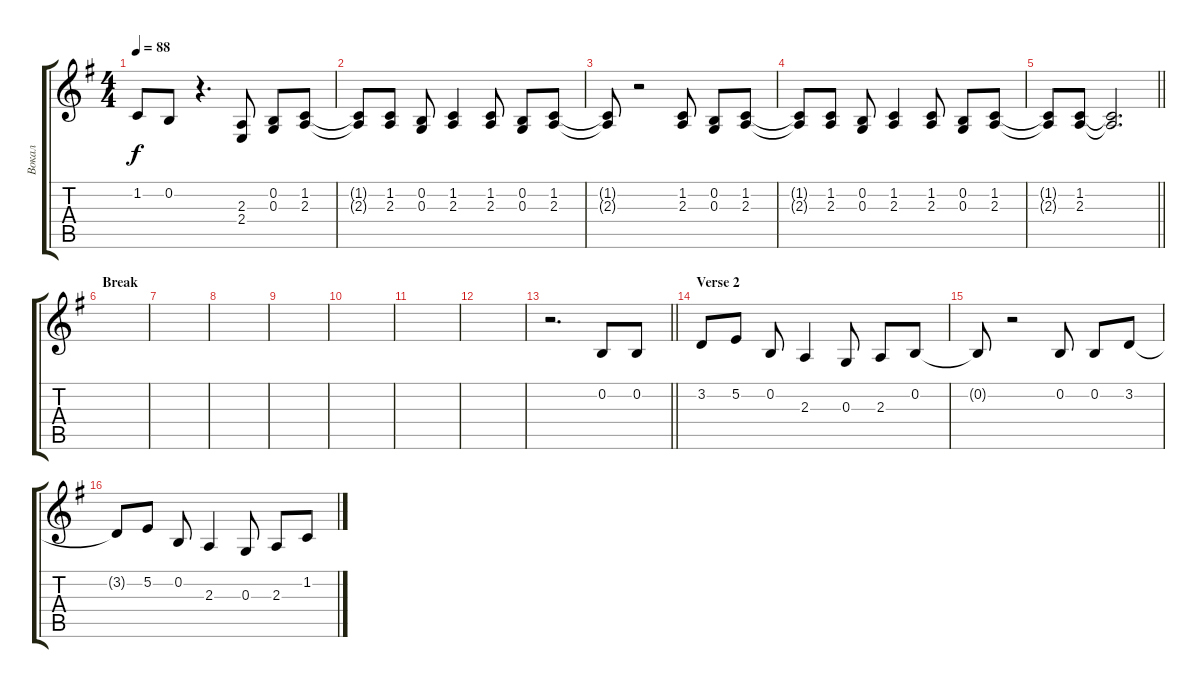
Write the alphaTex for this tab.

\track ("Вокал" "Вокал") {instrument trumpet}
\staff {score tabs}
\tuning (E4 B3 G3 D3 A2 E2) {hide}
\ts (4 4)
\tempo 88
\clef g2
\ks eminor
1.2{t}.8{dy f} 0.2.8 r.4{d} (2.3 2.4).8 (0.2 0.3).8 (1.2 2.3).8 |
(1.2{t} 2.3{t}).8 (1.2 2.3).8 (0.2 0.3).8 (1.2 2.3).4 (1.2 2.3).8 (0.2 0.3).8 (1.2 2.3).8 |
(1.2{t} 2.3{t}).8 r.2 (1.2 2.3).8 (0.2 0.3).8 (1.2 2.3).8 |
(1.2{t} 2.3{t}).8 (1.2 2.3).8 (0.2 0.3).8 (1.2 2.3).4 (1.2 2.3).8 (0.2 0.3).8 (1.2 2.3).8 |
\barLineRight lightlight
(1.2{t} 2.3{t}).8 (1.2 2.3).8 (1.2{t} 2.3{t}).2{d} |
\section ("" "Break")
|
|
|
|
|
|
|
\barLineRight lightlight
r.2{d} 0.2.8 0.2.8 |
\section ("" "Verse 2")
3.2.8 5.2.8 0.2.8 2.3.4 0.3.8 2.3.8 0.2.8 |
0.2{t}.8 r.2 0.2.8 0.2.8 3.2.8 |
3.2{t}.8 5.2.8 0.2.8 2.3.4 0.3.8 2.3.8 1.2.8
